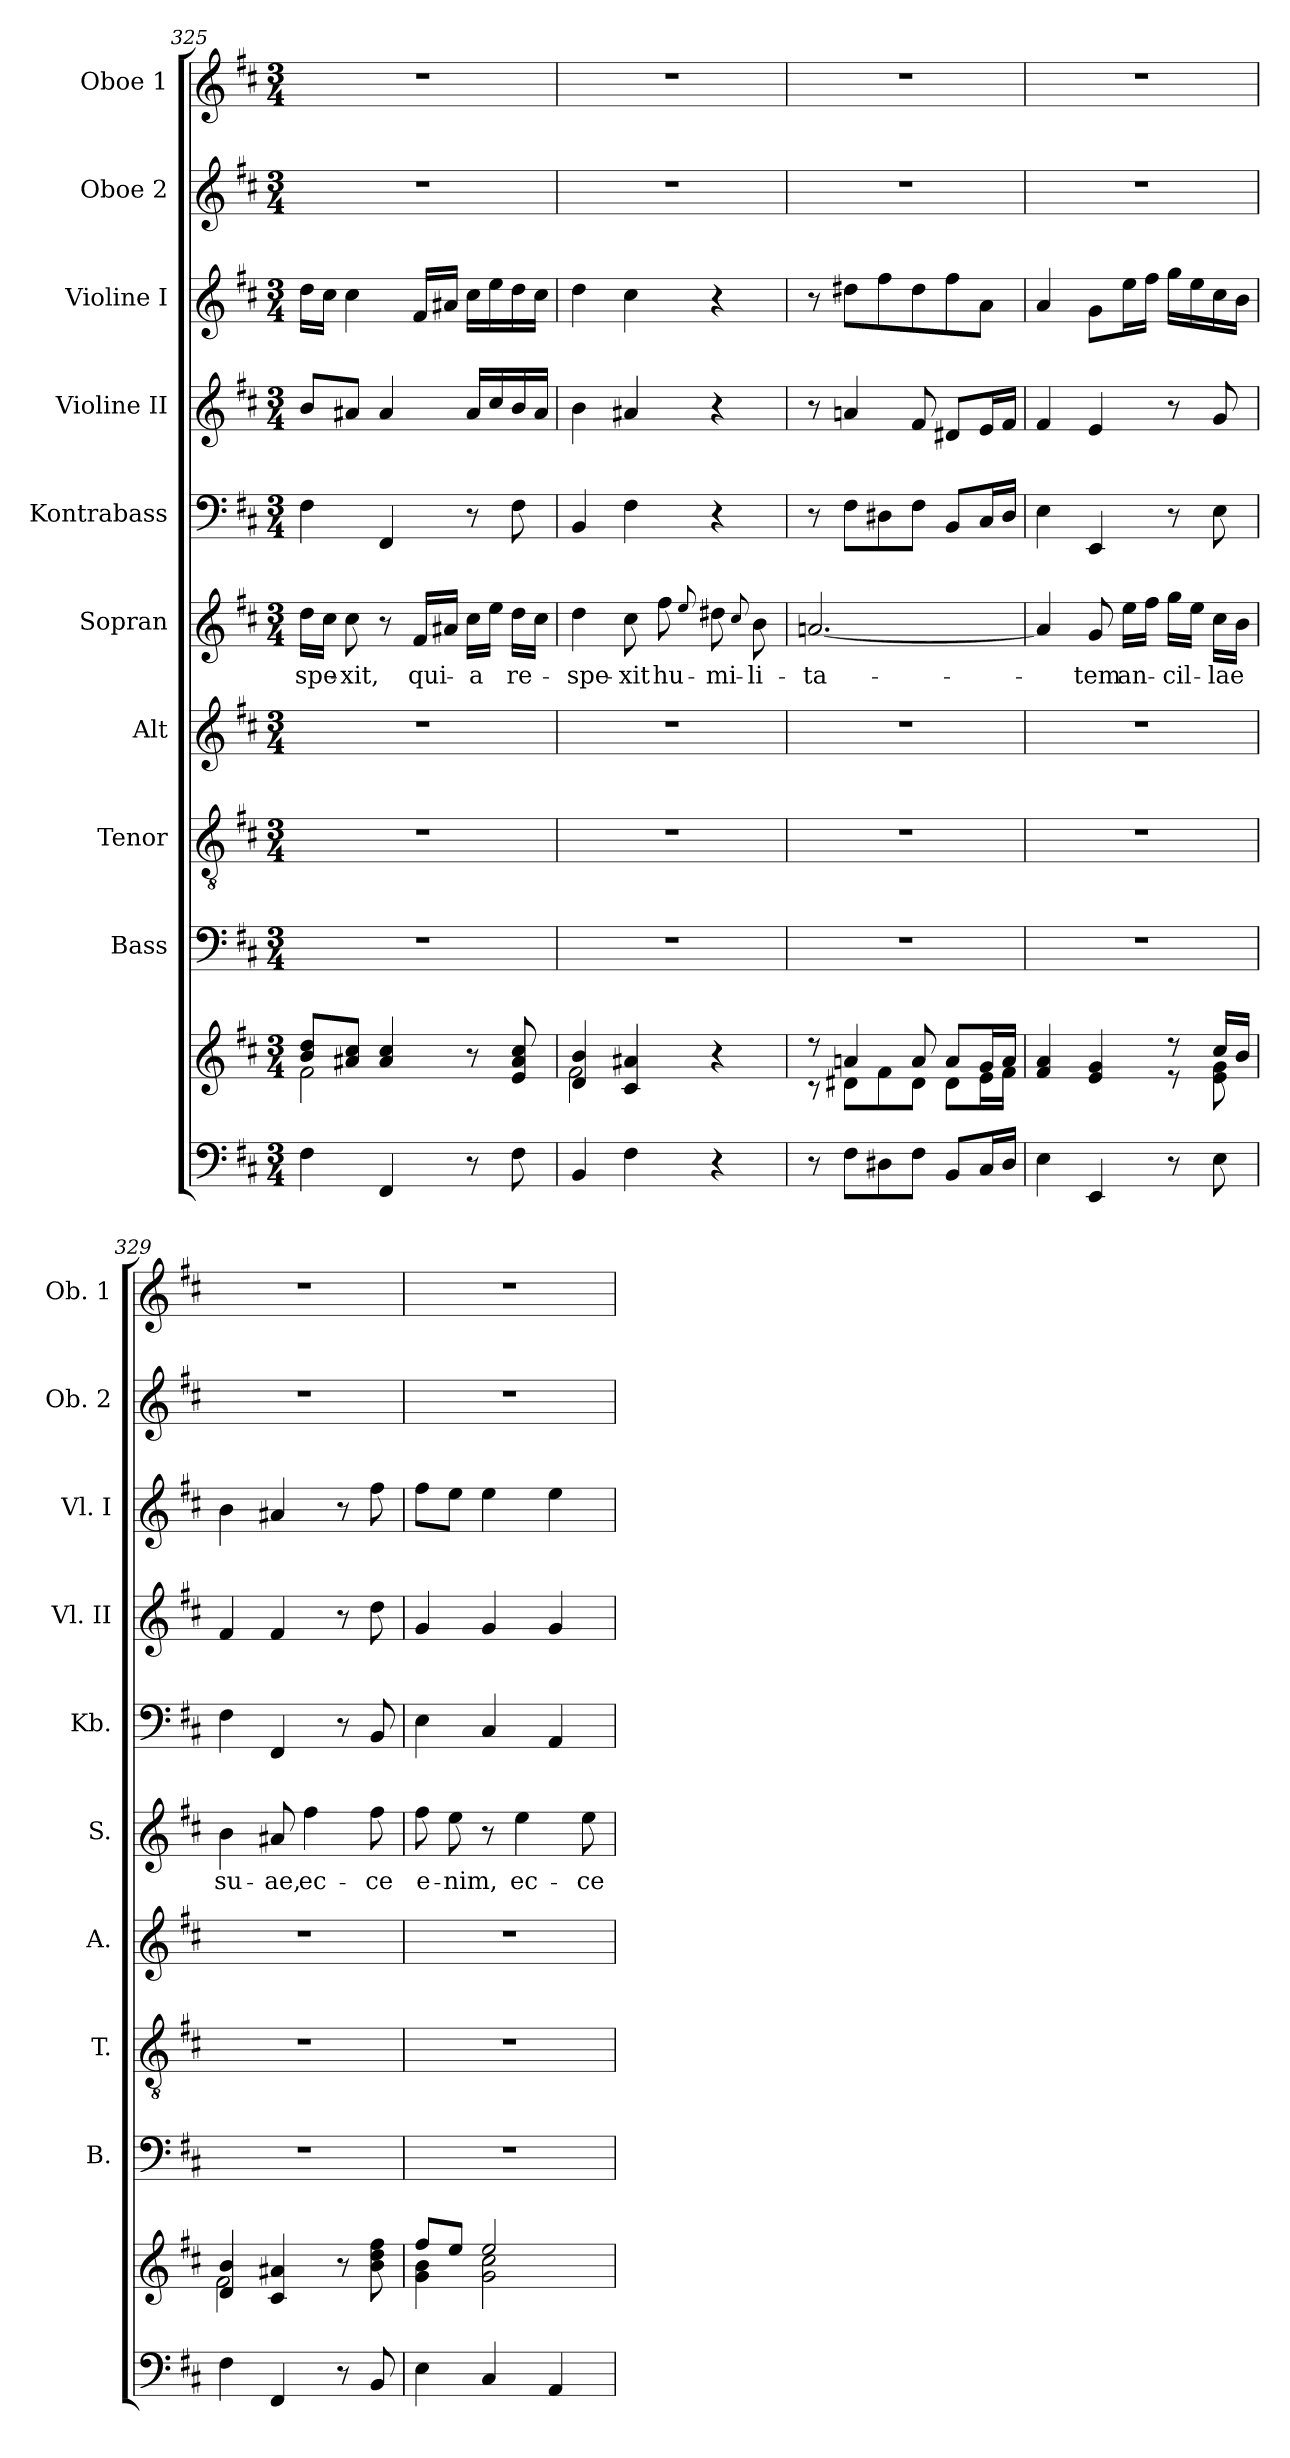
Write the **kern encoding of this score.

**kern	**kern	**kern	**kern	**kern	**kern	**text	**kern	**kern	**kern	**kern	**kern
*part10	*part10	*part9	*part8	*part7	*part6	*part6	*part5	*part4	*part3	*part2	*part1
*staff11	*staff10	*staff9	*staff8	*staff7	*staff6	*staff6	*staff5	*staff4	*staff3	*staff2	*staff1
*	*	*I"Bass	*I"Tenor	*I"Alt	*I"Sopran	*	*I"Kontrabass	*I"Violine II	*I"Violine I	*I"Oboe 2	*I"Oboe 1
*	*	*I'B.	*I'T.	*I'A.	*I'S.	*	*I'Kb.	*I'Vl. II	*I'Vl. I	*I'Ob. 2	*I'Ob. 1
*clefF4	*clefG2	*clefF4	*clefGv2	*clefG2	*clefG2	*	*clefF4	*clefG2	*clefG2	*clefG2	*clefG2
*	*	*	*	*	*	*	*ITrd7c12	*	*	*	*
*k[f#c#]	*k[f#c#]	*k[f#c#]	*k[f#c#]	*k[f#c#]	*k[f#c#]	*	*k[f#c#]	*k[f#c#]	*k[f#c#]	*k[f#c#]	*k[f#c#]
*D:	*D:	*D:	*D:	*D:	*D:	*	*D:	*D:	*D:	*D:	*D:
*M3/4	*M3/4	*M3/4	*M3/4	*M3/4	*M3/4	*	*M3/4	*M3/4	*M3/4	*M3/4	*M3/4
=325	=325	=325	=325	=325	=325	=325	=325	=325	=325	=325	=325
*	*^	*	*	*	*	*	*	*	*	*	*
!	!	!	!	!	!	!	!LO:LY:b	!	!	!	!	!
4F#\	8b/ 8dd/L	2f#\	2.r	2.r	2.r	16dd\LL	-spe-	4FF#\	8b/L	16dd\LL	2.r	2.r
.	.	.	.	.	.	16cc#\JJ	.	.	.	16cc#\JJ	.	.
!	!	!	!	!	!	!	!LO:LY:b	!	!	!	!	!
.	8a#X/ 8cc#/J	.	.	.	.	8cc#\	-xit,	.	8a#X/J	4cc#\	.	.
4FF#/	4a#/ 4cc#/	.	.	.	.	8r	.	4FFF#/	4a#/	.	.	.
!	!	!	!	!	!	!	!LO:LY:b	!	!	!	!	!
.	.	.	.	.	.	16f#/LL	qui-	.	.	16f#/LL	.	.
.	.	.	.	.	.	16a#X/JJ	.	.	.	16a#X/JJ	.	.
!	!	!	!	!	!	!	!LO:LY:b	!	!	!	!	!
8r	8r	4ryy	.	.	.	16cc#\LL	-a	8r	16a#/LL	16cc#\LL	.	.
.	.	.	.	.	.	16ee\JJ	.	.	16cc#/	16ee\	.	.
!	!	!	!	!	!	!	!LO:LY:b	!	!	!	!	!
8F#\	8e/ 8a#/ 8cc#/	.	.	.	.	16dd\LL	re-	8FF#\	16b/	16dd\	.	.
.	.	.	.	.	.	16cc#\JJ	.	.	16a#/JJ	16cc#\JJ	.	.
!!LO:PB:g=z
=326	=326	=326	=326	=326	=326	=326	=326	=326	=326	=326	=326	=326
!	!	!	!	!	!	!	!LO:LY:b	!	!	!	!	!
4BB/	4d/ 4b/	2f#\	2.r	2.r	2.r	4dd\	-spe-	4BBB/	4b\	4dd\	2.r	2.r
!	!	!	!	!	!	!	!LO:LY:b	!	!	!	!	!
4F#\	4c#/ 4a#X/	.	.	.	.	8cc#\	-xit	4FF#\	4a#X/	4cc#\	.	.
!	!	!	!	!	!	!	!LO:LY:b	!	!	!	!	!
.	.	.	.	.	.	8ff#\	hu-	.	.	.	.	.
.	.	.	.	.	.	8qqee/	.	.	.	.	.	.
!	!	!	!	!	!	!	!LO:LY:b	!	!	!	!	!
4r	4r	4ryy	.	.	.	8dd#X\	-mi-	4r	4r	4r	.	.
.	.	.	.	.	.	8qqcc#/	.	.	.	.	.	.
!	!	!	!	!	!	!	!LO:LY:b	!	!	!	!	!
.	.	.	.	.	.	8b\	-li-	.	.	.	.	.
=327	=327	=327	=327	=327	=327	=327	=327	=327	=327	=327	=327	=327
!	!	!	!	!	!	!	!LO:LY:b	!	!	!	!	!
8r	8r	8r	2.r	2.r	2.r	[2.an/	-ta-	8r	8r	8r	2.r	2.r
8F#\L	4an/	8d#X\L	.	.	.	.	.	8FF#\L	4an/	8dd#X\L	.	.
8D#X\	.	8f#\	.	.	.	.	.	8DD#X\	.	8ff#\	.	.
8F#\J	8a/	8d#\J	.	.	.	.	.	8FF#\J	8f#/	8dd#\	.	.
8BB/L	8a/L	8d#\L	.	.	.	.	.	8BBB/L	8d#X/L	8ff#\	.	.
16C#/L	16g/L	16e\L	.	.	.	.	.	16CC#/L	16e/L	8a\J	.	.
16D#/JJ	16a/JJ	16f#\JJ	.	.	.	.	.	16DD#/JJ	16f#/JJ	.	.	.
=328	=328	=328	=328	=328	=328	=328	=328	=328	=328	=328	=328	=328
4E\	4f#/ 4a/	2ryy	2.r	2.r	2.r	4a/]	.	4EE\	4f#/	4a/	2.r	2.r
!	!	!	!	!	!	!	!LO:LY:b	!	!	!	!	!
4EE/	4e/ 4g/	.	.	.	.	8g/	-tem	4EEE/	4e/	8g\L	.	.
!	!	!	!	!	!	!	!LO:LY:b	!	!	!	!	!
.	.	.	.	.	.	16ee\LL	an-	.	.	16ee\L	.	.
.	.	.	.	.	.	16ff#\JJ	.	.	.	16ff#\JJ	.	.
!	!	!	!	!	!	!	!LO:LY:b	!	!	!	!	!
8r	8r	8r	.	.	.	16gg\LL	-cil-	8r	8r	16gg\LL	.	.
.	.	.	.	.	.	16ee\JJ	.	.	.	16ee\	.	.
!	!	!	!	!	!	!	!LO:LY:b	!	!	!	!	!
8E\	16cc#/LL	8e\ 8g\	.	.	.	16cc#\LL	-lae	8EE\	8g/	16cc#\	.	.
.	16b/JJ	.	.	.	.	16b\JJ	.	.	.	16b\JJ	.	.
=329	=329	=329	=329	=329	=329	=329	=329	=329	=329	=329	=329	=329
!	!	!	!	!	!	!	!LO:LY:b	!	!	!	!	!
4F#\	4d/ 4b/	2f#\	2.r	2.r	2.r	4b\	su-	4FF#\	4f#/	4b\	2.r	2.r
!	!	!	!	!	!	!	!LO:LY:b	!	!	!	!	!
4FF#/	4c#/ 4a#X/	.	.	.	.	8a#X/	-ae,	4FFF#/	4f#/	4a#X/	.	.
!	!	!	!	!	!	!	!LO:LY:b	!	!	!	!	!
.	.	.	.	.	.	4ff#\	ec-	.	.	.	.	.
8r	8r	4ryy	.	.	.	.	.	8r	8r	8r	.	.
!	!	!	!	!	!	!	!LO:LY:b	!	!	!	!	!
8BB/	8b\ 8dd\ 8ff#\	.	.	.	.	8ff#\	-ce	8BBB/	8dd\	8ff#\	.	.
=330	=330	=330	=330	=330	=330	=330	=330	=330	=330	=330	=330	=330
!	!	!	!	!	!	!	!LO:LY:b	!	!	!	!	!
4E\	8ff#/L	4g\ 4b\	2.r	2.r	2.r	8ff#\	e-	4EE\	4g/	8ff#\L	2.r	2.r
!	!	!	!	!	!	!	!LO:LY:b	!	!	!	!	!
.	8ee/J	.	.	.	.	8ee\	-nim,	.	.	8ee\J	.	.
4C#/	2ee/	2g\ 2cc#\	.	.	.	8r	.	4CC#/	4g/	4ee\	.	.
!	!	!	!	!	!	!	!LO:LY:b	!	!	!	!	!
.	.	.	.	.	.	4ee\	ec-	.	.	.	.	.
4AA/	.	.	.	.	.	.	.	4AAA/	4g/	4ee\	.	.
!	!	!	!	!	!	!	!LO:LY:b	!	!	!	!	!
.	.	.	.	.	.	8ee\	-ce	.	.	.	.	.
*	*v	*v	*	*	*	*	*	*	*	*	*	*
=	=	=	=	=	=	=	=	=	=	=	=
*-	*-	*-	*-	*-	*-	*-	*-	*-	*-	*-	*-
